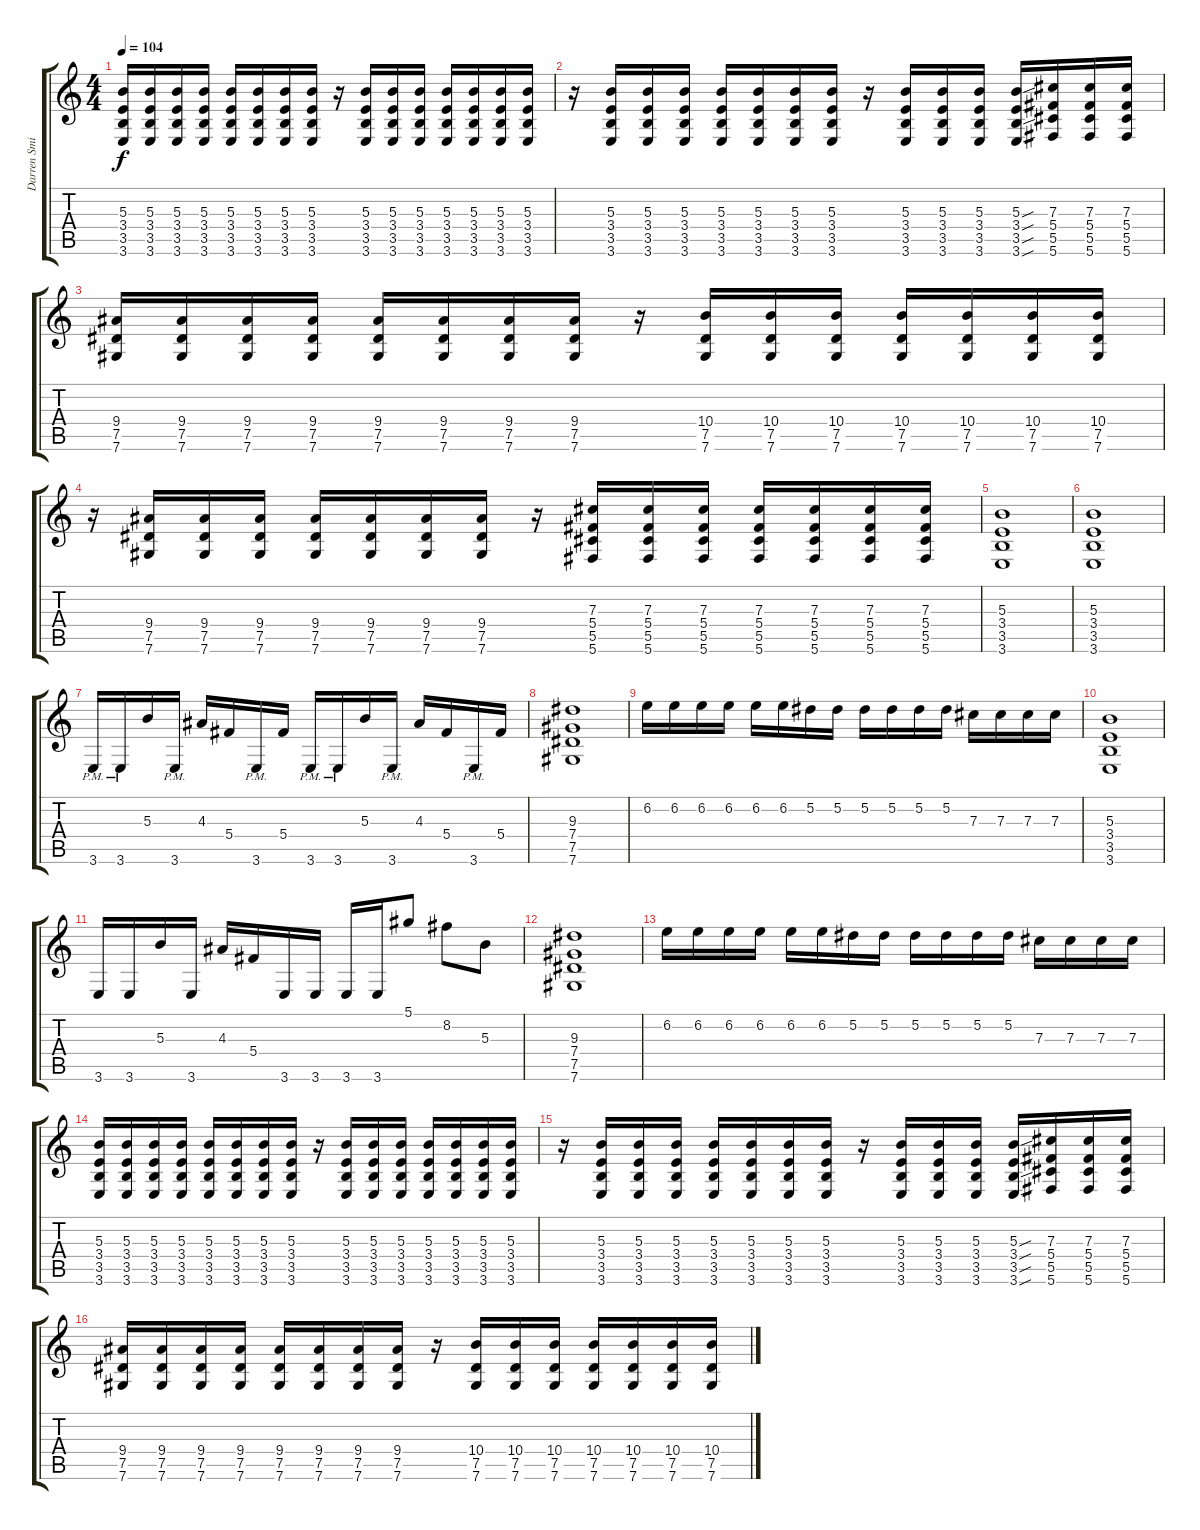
\track ("Darren Smith" "Darren Smi") {instrument overdrivenguitar}
\staff {score tabs}
\tuning (Eb4 Bb3 Gb3 Db3 Ab2 Db2) {hide}
\ts (4 4)
\tempo 104
\clef g2
\ks c
(5.3 3.4 3.5 3.6).16{dy f} (5.3 3.4 3.5 3.6).16 (5.3 3.4 3.5 3.6).16 (5.3 3.4 3.5 3.6).16 (5.3 3.4 3.5 3.6).16 (5.3 3.4 3.5 3.6).16 (5.3 3.4 3.5 3.6).16 (5.3 3.4 3.5 3.6).16 r.16 (5.3 3.4 3.5 3.6).16 (5.3 3.4 3.5 3.6).16 (5.3 3.4 3.5 3.6).16 (5.3 3.4 3.5 3.6).16 (5.3 3.4 3.5 3.6).16 (5.3 3.4 3.5 3.6).16 (5.3 3.4 3.5 3.6).16 |
r.16 (5.3 3.4 3.5 3.6).16 (5.3 3.4 3.5 3.6).16 (5.3 3.4 3.5 3.6).16 (5.3 3.4 3.5 3.6).16 (5.3 3.4 3.5 3.6).16 (5.3 3.4 3.5 3.6).16 (5.3 3.4 3.5 3.6).16 r.16 (5.3 3.4 3.5 3.6).16 (5.3 3.4 3.5 3.6).16 (5.3 3.4 3.5 3.6).16 (5.3{sou} 3.4{sou} 3.5{sou} 3.6{sou}).16 (7.3 5.4 5.5 5.6).16 (7.3 5.4 5.5 5.6).16 (7.3 5.4 5.5 5.6).16 |
(9.4 7.5 7.6).16 (9.4 7.5 7.6).16 (9.4 7.5 7.6).16 (9.4 7.5 7.6).16 (9.4 7.5 7.6).16 (9.4 7.5 7.6).16 (9.4 7.5 7.6).16 (9.4 7.5 7.6).16 r.16 (10.4 7.5 7.6).16 (10.4 7.5 7.6).16 (10.4 7.5 7.6).16 (10.4 7.5 7.6).16 (10.4 7.5 7.6).16 (10.4 7.5 7.6).16 (10.4 7.5 7.6).16 |
r.16 (9.4 7.5 7.6).16 (9.4 7.5 7.6).16 (9.4 7.5 7.6).16 (9.4 7.5 7.6).16 (9.4 7.5 7.6).16 (9.4 7.5 7.6).16 (9.4 7.5 7.6).16 r.16 (7.3 5.4 5.5 5.6).16 (7.3 5.4 5.5 5.6).16 (7.3 5.4 5.5 5.6).16 (7.3 5.4 5.5 5.6).16 (7.3 5.4 5.5 5.6).16 (7.3 5.4 5.5 5.6).16 (7.3 5.4 5.5 5.6).16 |
(5.3 3.4 3.5 3.6).1 |
(5.3 3.4 3.5 3.6).1 |
3.6{pm}.16 3.6{pm}.16 5.3.16 3.6{pm}.16 4.3.16 5.4.16 3.6{pm}.16 5.4.16 3.6{pm}.16 3.6{pm}.16 5.3.16 3.6{pm}.16 4.3.16 5.4.16 3.6{pm}.16 5.4.16 |
(9.3 7.4 7.5 7.6).1 |
6.2.16 6.2.16 6.2.16 6.2.16 6.2.16 6.2.16 5.2.16 5.2.16 5.2.16 5.2.16 5.2.16 5.2.16 7.3.16 7.3.16 7.3.16 7.3.16 |
(5.3 3.4 3.5 3.6).1 |
3.6.16 3.6.16 5.3.16 3.6.16 4.3.16 5.4.16 3.6.16 3.6.16 3.6.16 3.6.16 5.1.8 8.2.8 5.3.8 |
(9.3 7.4 7.5 7.6).1 |
6.2.16 6.2.16 6.2.16 6.2.16 6.2.16 6.2.16 5.2.16 5.2.16 5.2.16 5.2.16 5.2.16 5.2.16 7.3.16 7.3.16 7.3.16 7.3.16 |
(5.3 3.4 3.5 3.6).16 (5.3 3.4 3.5 3.6).16 (5.3 3.4 3.5 3.6).16 (5.3 3.4 3.5 3.6).16 (5.3 3.4 3.5 3.6).16 (5.3 3.4 3.5 3.6).16 (5.3 3.4 3.5 3.6).16 (5.3 3.4 3.5 3.6).16 r.16 (5.3 3.4 3.5 3.6).16 (5.3 3.4 3.5 3.6).16 (5.3 3.4 3.5 3.6).16 (5.3 3.4 3.5 3.6).16 (5.3 3.4 3.5 3.6).16 (5.3 3.4 3.5 3.6).16 (5.3 3.4 3.5 3.6).16 |
r.16 (5.3 3.4 3.5 3.6).16 (5.3 3.4 3.5 3.6).16 (5.3 3.4 3.5 3.6).16 (5.3 3.4 3.5 3.6).16 (5.3 3.4 3.5 3.6).16 (5.3 3.4 3.5 3.6).16 (5.3 3.4 3.5 3.6).16 r.16 (5.3 3.4 3.5 3.6).16 (5.3 3.4 3.5 3.6).16 (5.3 3.4 3.5 3.6).16 (5.3{sou} 3.4{sou} 3.5{sou} 3.6{sou}).16 (7.3 5.4 5.5 5.6).16 (7.3 5.4 5.5 5.6).16 (7.3 5.4 5.5 5.6).16 |
(9.4 7.5 7.6).16 (9.4 7.5 7.6).16 (9.4 7.5 7.6).16 (9.4 7.5 7.6).16 (9.4 7.5 7.6).16 (9.4 7.5 7.6).16 (9.4 7.5 7.6).16 (9.4 7.5 7.6).16 r.16 (10.4 7.5 7.6).16 (10.4 7.5 7.6).16 (10.4 7.5 7.6).16 (10.4 7.5 7.6).16 (10.4 7.5 7.6).16 (10.4 7.5 7.6).16 (10.4 7.5 7.6).16
